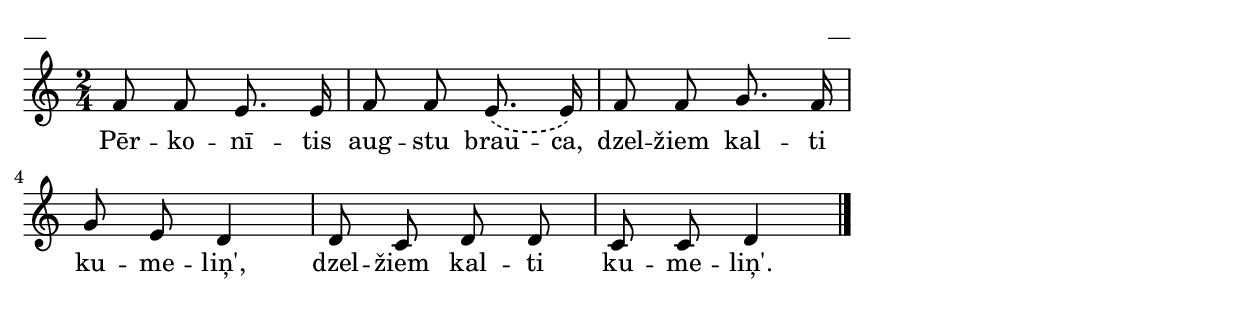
\version "2.13.16"
%\header {
%    title = "Adat, meitas, ko adati"
%}
\paper {
line-width = 14\cm
left-margin = 0.4\cm
between-system-padding = 0.1\cm
between-system-space = 0.1\cm
}
\layout {
indent = #0
ragged-last = ##f
}


voiceA = \relative c' {
\clef "treble"
\key c \major
\time 2/4
\phrasingSlurDashed
\phrasingSlurDown
f8 f e8. e16 |
f8 f e8.\( e16\)|
f8 f g8. f16 |
g8 e d4 |
d8 c d d |
c8 c d4 |
\bar "|."
} 

lyricA = \lyricmode {
Pēr -- ko -- nī -- tis aug -- stu brau -- ca, dzel -- žiem kal -- ti ku -- me -- liņ', dzel -- žiem kal -- ti ku -- me -- liņ'.
} 


fullScore = <<
\new Staff {
<<
\new Voice = "voiceA" { \oneVoice \autoBeamOff \voiceA }
\lyricsto "voiceA" \new Lyrics \lyricA
>>
}
>>

\score {
\fullScore
\header { piece = "__" opus = "__" }
}
\markup { \with-color #(x11-color 'white) \sans \smaller "__" }
\score {
\unfoldRepeats
\fullScore
\midi {
\context { \Staff \remove "Staff_performer" }
\context { \Voice \consists "Staff_performer" }
}
}



